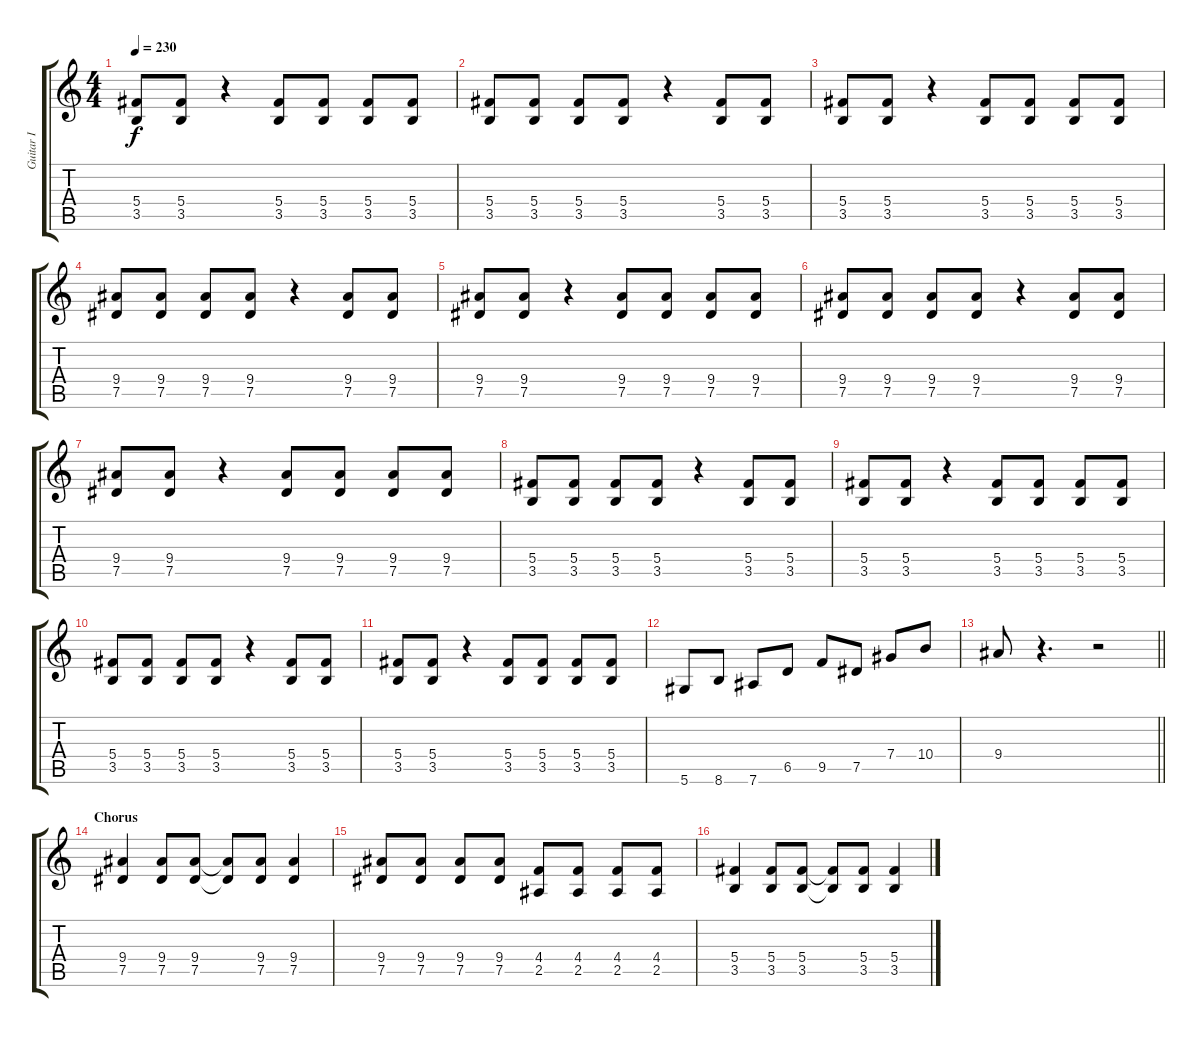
\track ("Guitar I" "Guitar I") {instrument distortionguitar}
\staff {score tabs}
\tuning (Eb4 Bb3 Gb3 Db3 Ab2 Eb2) {hide}
\ts (4 4)
\tempo 230
\clef g2
\ks c
(5.4 3.5).8{dy f} (5.4 3.5).8 r.4 (5.4 3.5).8 (5.4 3.5).8 (5.4 3.5).8 (5.4 3.5).8 |
(5.4 3.5).8 (5.4 3.5).8 (5.4 3.5).8 (5.4 3.5).8 r.4 (5.4 3.5).8 (5.4 3.5).8 |
(5.4 3.5).8 (5.4 3.5).8 r.4 (5.4 3.5).8 (5.4 3.5).8 (5.4 3.5).8 (5.4 3.5).8 |
(9.4 7.5).8 (9.4 7.5).8 (9.4 7.5).8 (9.4 7.5).8 r.4 (9.4 7.5).8 (9.4 7.5).8 |
(9.4 7.5).8 (9.4 7.5).8 r.4 (9.4 7.5).8 (9.4 7.5).8 (9.4 7.5).8 (9.4 7.5).8 |
(9.4 7.5).8 (9.4 7.5).8 (9.4 7.5).8 (9.4 7.5).8 r.4 (9.4 7.5).8 (9.4 7.5).8 |
(9.4 7.5).8 (9.4 7.5).8 r.4 (9.4 7.5).8 (9.4 7.5).8 (9.4 7.5).8 (9.4 7.5).8 |
(5.4 3.5).8 (5.4 3.5).8 (5.4 3.5).8 (5.4 3.5).8 r.4 (5.4 3.5).8 (5.4 3.5).8 |
(5.4 3.5).8 (5.4 3.5).8 r.4 (5.4 3.5).8 (5.4 3.5).8 (5.4 3.5).8 (5.4 3.5).8 |
(5.4 3.5).8 (5.4 3.5).8 (5.4 3.5).8 (5.4 3.5).8 r.4 (5.4 3.5).8 (5.4 3.5).8 |
(5.4 3.5).8 (5.4 3.5).8 r.4 (5.4 3.5).8 (5.4 3.5).8 (5.4 3.5).8 (5.4 3.5).8 |
5.6.8 8.6.8 7.6.8 6.5.8 9.5.8 7.5.8 7.4.8 10.4.8 |
\barLineRight lightlight
9.4.8 r.4{d} r.2 |
\section ("" "Chorus")
(9.4 7.5).4 (9.4 7.5).8 (9.4 7.5).8 (9.4{t} 7.5{t}).8 (9.4 7.5).8 (9.4 7.5).4 |
(9.4 7.5).8 (9.4 7.5).8 (9.4 7.5).8 (9.4 7.5).8 (4.4 2.5).8 (4.4 2.5).8 (4.4 2.5).8 (4.4 2.5).8 |
(5.4 3.5).4 (5.4 3.5).8 (5.4 3.5).8 (5.4{t} 3.5{t}).8 (5.4 3.5).8 (5.4 3.5).4
